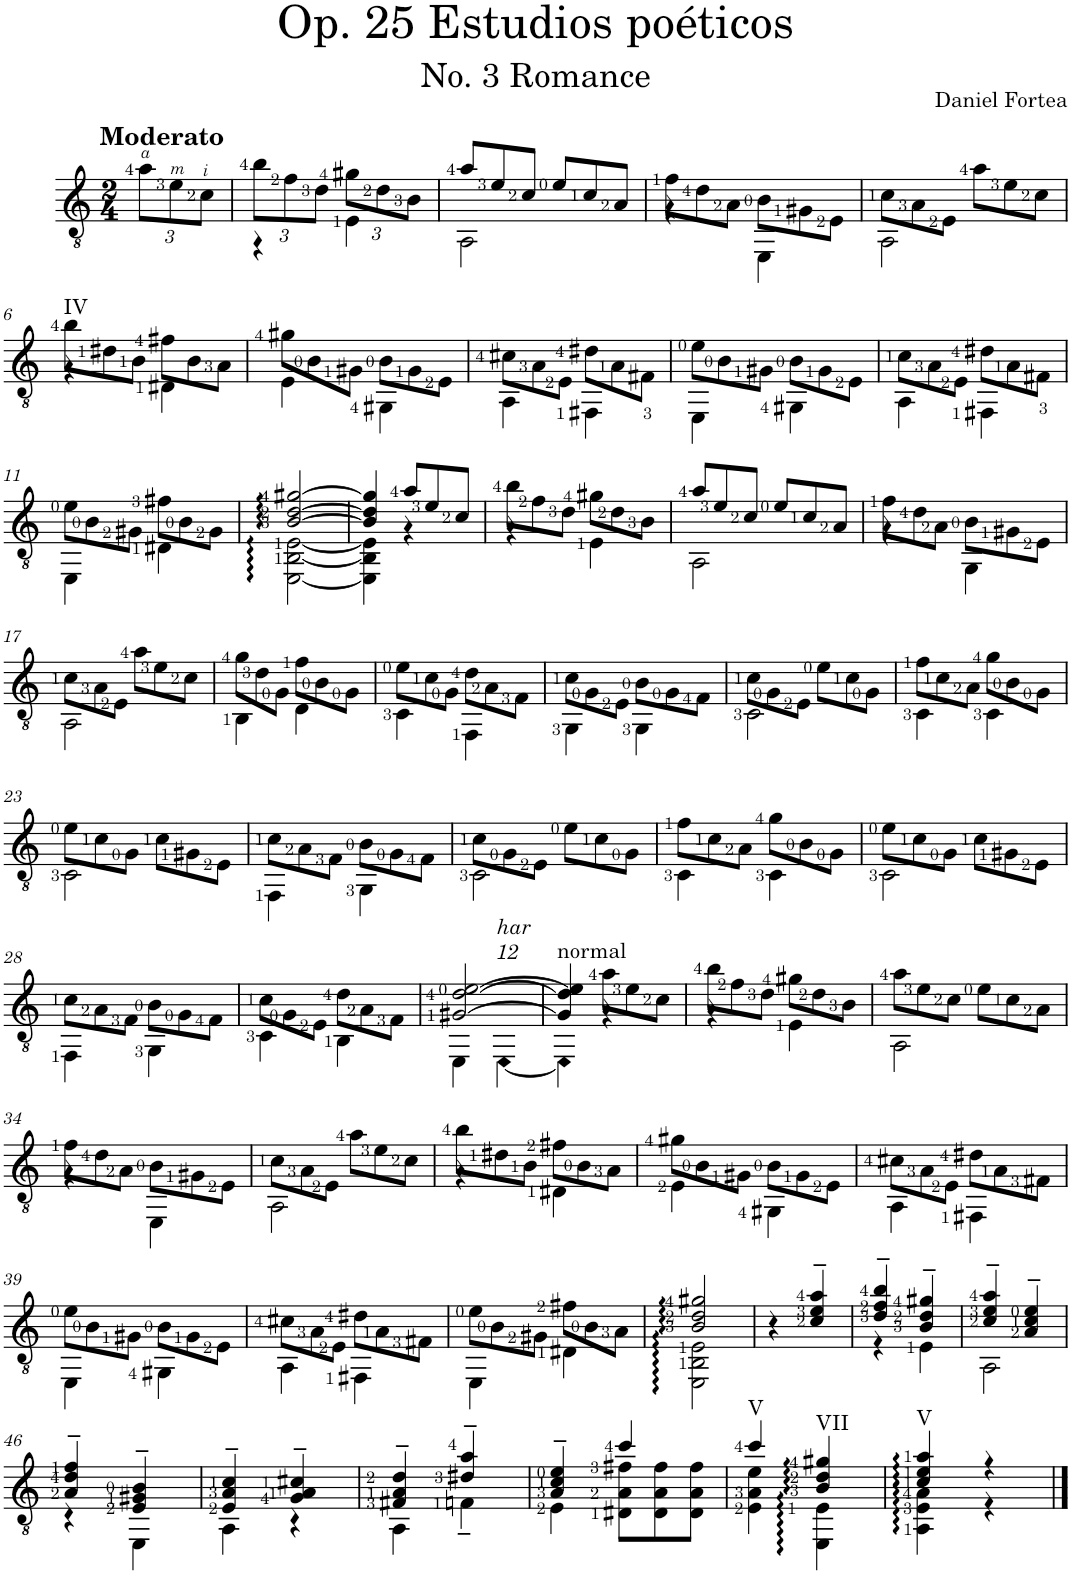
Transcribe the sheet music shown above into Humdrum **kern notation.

**kern
*part1
*staff1
*I"Guitar
*I'Guit.
*clefGv2
*k[]
*a:
*M2/4
*Xbrackettup
=1
!LO:TX:a:B:t=Moderato
12a\L
12e\
12c\J
=2
*^
12b\L	4r
12f\	.
12d\J	.
12g#X\L	4E\
12d\	.
12B\J	.
=3	=3
12a/L	2AA\
12e/	.
12c/J	.
12e/L	.
12c/	.
12A/J	.
=4	=4
12f\L	4r
12d\	.
12A\J	.
12B\L	4EE\
12G#X\	.
12E\J	.
=5	=5
12c\L	2AA\
12A\	.
12E\J	.
12a\L	.
12e\	.
12c\J	.
!!LO:LB:g=z	!!
=6	=6
!LO:TX:a:t=IV	!
12b\L	4r
12d#X\	.
12B\J	.
12f#X\L	4D#X\
12B\	.
12A\J	.
=7	=7
12g#X\L	4E\
12B\	.
12G#X\J	.
12B\L	4GG#X\
12G#\	.
12E\J	.
=8	=8
12c#X\L	4AA\
12A\	.
12E\J	.
12d#X\L	4FF#X\
12A\	.
12F#X\J	.
=9	=9
12e\L	4EE\
12B\	.
12G#X\J	.
12B\L	4GG#X\
12G#\	.
12E\J	.
=10	=10
12c\L	4AA\
12A\	.
12E\J	.
12d#X\L	4FF#X\
12A\	.
12F#X\J	.
!!LO:LB:g=z	!!
=11	=11
12e\L	4EE\
12B\	.
12G#X\J	.
12f#X\L	4D#X\
12B\	.
12G#\J	.
=12	=12
[2B/:: [2d/:: [2g#X/::	[2EE\:: [2BB\:: [2E\::
=13	=13
4B/] 4d/] 4g#/]	4EE\] 4BB\] 4E\]
12a/L	4r
12e/	.
12c/J	.
=14	=14
12b\L	4r
12f\	.
12d\J	.
12g#X\L	4E\
12d\	.
12B\J	.
=15	=15
12a/L	2AA\
12e/	.
12c/J	.
12e/L	.
12c/	.
12A/J	.
=16	=16
12f\L	4r
12d\	.
12A\J	.
12B\L	4GG\
12G#X\	.
12E\J	.
!!LO:LB:g=z	!!
=17	=17
12c\L	2AA\
12A\	.
12E\J	.
12a\L	.
12e\	.
12c\J	.
=18	=18
12g\L	4BB\
12d\	.
12G\J	.
12f\L	4D\
12B\	.
12G\J	.
=19	=19
12e\L	4C\
12c\	.
12G\J	.
12d\L	4FF\
12A\	.
12F\J	.
=20	=20
12c\L	4GG\
12G\	.
12E\J	.
12B\L	4GG\
12G\	.
12F\J	.
=21	=21
12c\L	2C\
12G\	.
12E\J	.
12e\L	.
12c\	.
12G\J	.
=22	=22
12f\L	4C\
12c\	.
12A\J	.
12g\L	4C\
12B\	.
12G\J	.
!!LO:LB:g=z	!!
=23	=23
12e\L	2C\
12c\	.
12G\J	.
12c\L	.
12G#X\	.
12E\J	.
=24	=24
12c\L	4FF\
12A\	.
12F\J	.
12B\L	4GG\
12G\	.
12F\J	.
=25	=25
12c\L	2C\
12G\	.
12E\J	.
12e\L	.
12c\	.
12G\J	.
=26	=26
12f\L	4C\
12c\	.
12A\J	.
12g\L	4C\
12B\	.
12G\J	.
=27	=27
12e\L	2C\
12c\	.
12G\J	.
12c\L	.
12G#X\	.
12E\J	.
!!LO:LB:g=z	!!
=28	=28
12c\L	4FF\
12A\	.
12F\J	.
12B\L	4GG\
12G\	.
12F\J	.
=29	=29
12c\L	4C\
12G\	.
12E\J	.
12d\L	4BB\
12A\	.
12F\J	.
=30	=30
*	*^
[2G#X/ [2d/ [2e/	4EE\	4ryy
!	!LO:TX:a:i:t=har	!
!	!LO:TX:a:t=12	!
.	[4EE\	[4E
=31	=31	=31
!LO:TX:a:t=normal	!	!
!	!LO:N:head=diamond	!
4G#/] 4d/] 4e/]	4EE\]	4E]
12a\L	4r	4ryy
12e\	.	.
12c\J	.	.
*	*v	*v
=32	=32
12b\L	4r
12f\	.
12d\J	.
12g#X\L	4E\
12d\	.
12B\J	.
=33	=33
12a\L	2AA\
12e\	.
12c\J	.
12e\L	.
12c\	.
12A\J	.
!!LO:LB:g=z	!!
=34	=34
12f\L	4r
12d\	.
12A\J	.
12B\L	4EE\
12G#X\	.
12E\J	.
=35	=35
12c\L	2AA\
12A\	.
12E\J	.
12a\L	.
12e\	.
12c\J	.
=36	=36
12b\L	4r
12d#X\	.
12B\J	.
12f#X\L	4D#X\
12B\	.
12A\J	.
=37	=37
12g#X\L	4E\
12B\	.
12G#X\J	.
12B\L	4GG#X\
12G#\	.
12E\J	.
=38	=38
12c#X\L	4AA\
12A\	.
12E\J	.
12d#X\L	4FF#X\
12A\	.
12F#X\J	.
!!LO:LB:g=z	!!
=39	=39
12e\L	4EE\
12B\	.
12G#X\J	.
12B\L	4GG#X\
12G#\	.
12E\J	.
=40	=40
12c#X\L	4AA\
12A\	.
12E\J	.
12d#X\L	4FF#X\
12A\	.
12F#X\J	.
=41	=41
12e\L	4EE\
12B\	.
12G#X\J	.
12f#X\L	4D#X\
12B\	.
12A\J	.
=42	=42
2B/:: 2d/:: 2g#X/::	2EE\:: 2BB\:: 2E\::
*v	*v
=43
4r
4c/~> 4e/~> 4a/~>
=44
*^
4d/~ 4f/~ 4b/~	4r
4B/~ 4d/~ 4g#X/~	4E\
=45	=45
4c/~ 4e/~ 4a/~	2AA\
4A/~ 4c/~ 4e/~	.
!!LO:LB:g=z	!!
=46	=46
4A/~ 4d/~ 4f/~	4r
4E/~ 4G#X/~ 4B/~	4EE\
=47	=47
4E/~ 4A/~ 4c/~	4AA\
4G/~ 4A/~ 4c#X/~	4r
=48	=48
4F#X/~ 4A/~ 4d/~	4AA\
4d#X/~ 4a/~	4Fn~\
=49	=49
4A/~ 4c/~ 4e/~	4E\
4cc/	12D#X\ 12A\ 12f#X\L
.	12D#\ 12A\ 12f#\
.	12D#\ 12A\ 12f#\J
=50	=50
!LO:TX:a:t=V	!
4cc/	4E\ 4A\ 4e\
!LO:TX:a:t=VII	!
4B/:: 4d/:: 4g#X/::	4EE\:: 4E\::
=51	=51
!LO:TX:a:t=V	!
4c/:: 4e/:: 4a/::	4AA\:: 4E\:: 4A\::
4r	4r
*v	*v
==
*-
